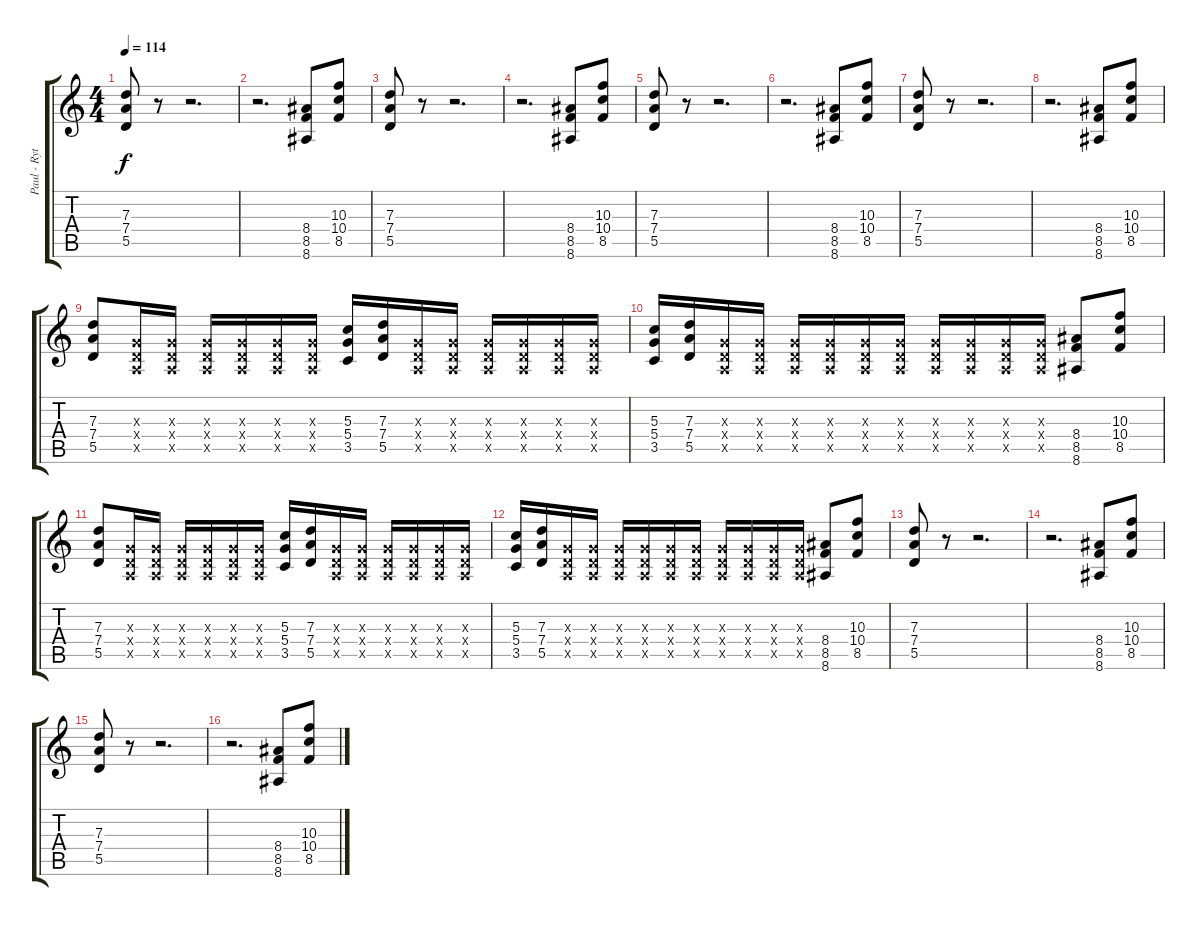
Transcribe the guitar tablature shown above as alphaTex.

\track ("Paul - Rythem Guitar" "Paul - Ryt") {instrument distortionguitar}
\staff {score tabs}
\tuning (E4 B3 G3 D3 A2 D2) {hide}
\ts (4 4)
\tempo 114
\clef g2
\ks c
(7.3 7.4 5.5).8{dy f} r.8 r.2{d} |
r.2{d} (8.4 8.5 8.6).8 (10.3 10.4 8.5).8 |
(7.3 7.4 5.5).8 r.8 r.2{d} |
r.2{d} (8.4 8.5 8.6).8 (10.3 10.4 8.5).8 |
(7.3 7.4 5.5).8 r.8 r.2{d} |
r.2{d} (8.4 8.5 8.6).8 (10.3 10.4 8.5).8 |
(7.3 7.4 5.5).8 r.8 r.2{d} |
r.2{d} (8.4 8.5 8.6).8 (10.3 10.4 8.5).8 |
(7.3 7.4 5.5).8 (0.3{x} 0.4{x} 0.5{x}).16 (0.3{x} 0.4{x} 0.5{x}).16 (0.3{x} 0.4{x} 0.5{x}).16 (0.3{x} 0.4{x} 0.5{x}).16 (0.3{x} 0.4{x} 0.5{x}).16 (0.3{x} 0.4{x} 0.5{x}).16 (5.3 5.4 3.5).16 (7.3 7.4 5.5).16 (0.3{x} 0.4{x} 0.5{x}).16 (0.3{x} 0.4{x} 0.5{x}).16 (0.3{x} 0.4{x} 0.5{x}).16 (0.3{x} 0.4{x} 0.5{x}).16 (0.3{x} 0.4{x} 0.5{x}).16 (0.3{x} 0.4{x} 0.5{x}).16 |
(5.3 5.4 3.5).16 (7.3 7.4 5.5).16 (0.3{x} 0.4{x} 0.5{x}).16 (0.3{x} 0.4{x} 0.5{x}).16 (0.3{x} 0.4{x} 0.5{x}).16 (0.3{x} 0.4{x} 0.5{x}).16 (0.3{x} 0.4{x} 0.5{x}).16 (0.3{x} 0.4{x} 0.5{x}).16 (0.3{x} 0.4{x} 0.5{x}).16 (0.3{x} 0.4{x} 0.5{x}).16 (0.3{x} 0.4{x} 0.5{x}).16 (0.3{x} 0.4{x} 0.5{x}).16 (8.4 8.5 8.6).8 (10.3 10.4 8.5).8 |
(7.3 7.4 5.5).8 (0.3{x} 0.4{x} 0.5{x}).16 (0.3{x} 0.4{x} 0.5{x}).16 (0.3{x} 0.4{x} 0.5{x}).16 (0.3{x} 0.4{x} 0.5{x}).16 (0.3{x} 0.4{x} 0.5{x}).16 (0.3{x} 0.4{x} 0.5{x}).16 (5.3 5.4 3.5).16 (7.3 7.4 5.5).16 (0.3{x} 0.4{x} 0.5{x}).16 (0.3{x} 0.4{x} 0.5{x}).16 (0.3{x} 0.4{x} 0.5{x}).16 (0.3{x} 0.4{x} 0.5{x}).16 (0.3{x} 0.4{x} 0.5{x}).16 (0.3{x} 0.4{x} 0.5{x}).16 |
(5.3 5.4 3.5).16 (7.3 7.4 5.5).16 (0.3{x} 0.4{x} 0.5{x}).16 (0.3{x} 0.4{x} 0.5{x}).16 (0.3{x} 0.4{x} 0.5{x}).16 (0.3{x} 0.4{x} 0.5{x}).16 (0.3{x} 0.4{x} 0.5{x}).16 (0.3{x} 0.4{x} 0.5{x}).16 (0.3{x} 0.4{x} 0.5{x}).16 (0.3{x} 0.4{x} 0.5{x}).16 (0.3{x} 0.4{x} 0.5{x}).16 (0.3{x} 0.4{x} 0.5{x}).16 (8.4 8.5 8.6).8 (10.3 10.4 8.5).8 |
(7.3 7.4 5.5).8 r.8 r.2{d} |
r.2{d} (8.4 8.5 8.6).8 (10.3 10.4 8.5).8 |
(7.3 7.4 5.5).8 r.8 r.2{d} |
r.2{d} (8.4 8.5 8.6).8 (10.3 10.4 8.5).8
